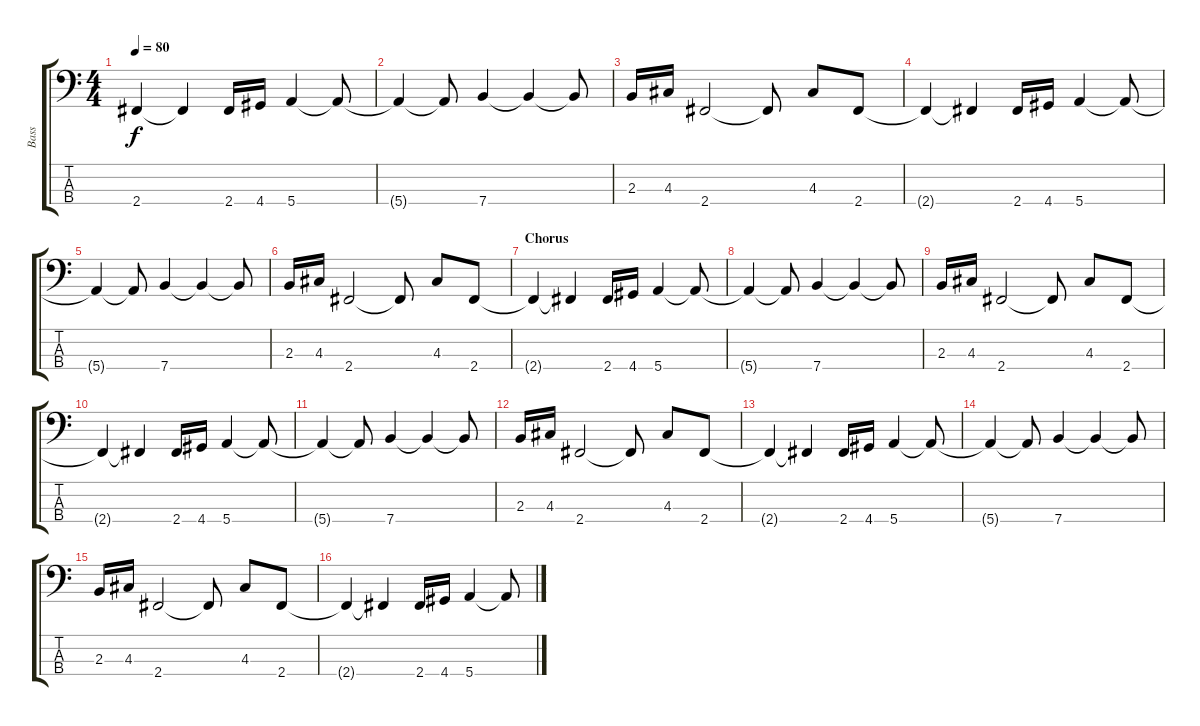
\track ("Bass" "Bass") {instrument electricbasspick}
\staff {score tabs}
\tuning (G2 D2 A1 E1) {hide}
\ts (4 4)
\tempo 80
\clef f4
\ks c
2.4{t}.4{dy f} 2.4{t}.4 2.4.16 4.4.16 5.4.4 5.4{t}.8 |
5.4{t}.4 5.4{t}.8 7.4.4 7.4{t}.4 7.4{t}.8 |
2.3.16 4.3.16 2.4.2 2.4{t}.8 4.3.8 2.4.8 |
2.4{t}.4 2.4{t}.4 2.4.16 4.4.16 5.4.4 5.4{t}.8 |
5.4{t}.4 5.4{t}.8 7.4.4 7.4{t}.4 7.4{t}.8 |
2.3.16 4.3.16 2.4.2 2.4{t}.8 4.3.8 2.4.8 |
\section ("" "Chorus")
2.4{t}.4 2.4{t}.4 2.4.16 4.4.16 5.4.4 5.4{t}.8 |
5.4{t}.4 5.4{t}.8 7.4.4 7.4{t}.4 7.4{t}.8 |
2.3.16 4.3.16 2.4.2 2.4{t}.8 4.3.8 2.4.8 |
2.4{t}.4 2.4{t}.4 2.4.16 4.4.16 5.4.4 5.4{t}.8 |
5.4{t}.4 5.4{t}.8 7.4.4 7.4{t}.4 7.4{t}.8 |
2.3.16 4.3.16 2.4.2 2.4{t}.8 4.3.8 2.4.8 |
2.4{t}.4 2.4{t}.4 2.4.16 4.4.16 5.4.4 5.4{t}.8 |
5.4{t}.4 5.4{t}.8 7.4.4 7.4{t}.4 7.4{t}.8 |
2.3.16 4.3.16 2.4.2 2.4{t}.8 4.3.8 2.4.8 |
2.4{t}.4 2.4{t}.4 2.4.16 4.4.16 5.4.4 5.4{t}.8
